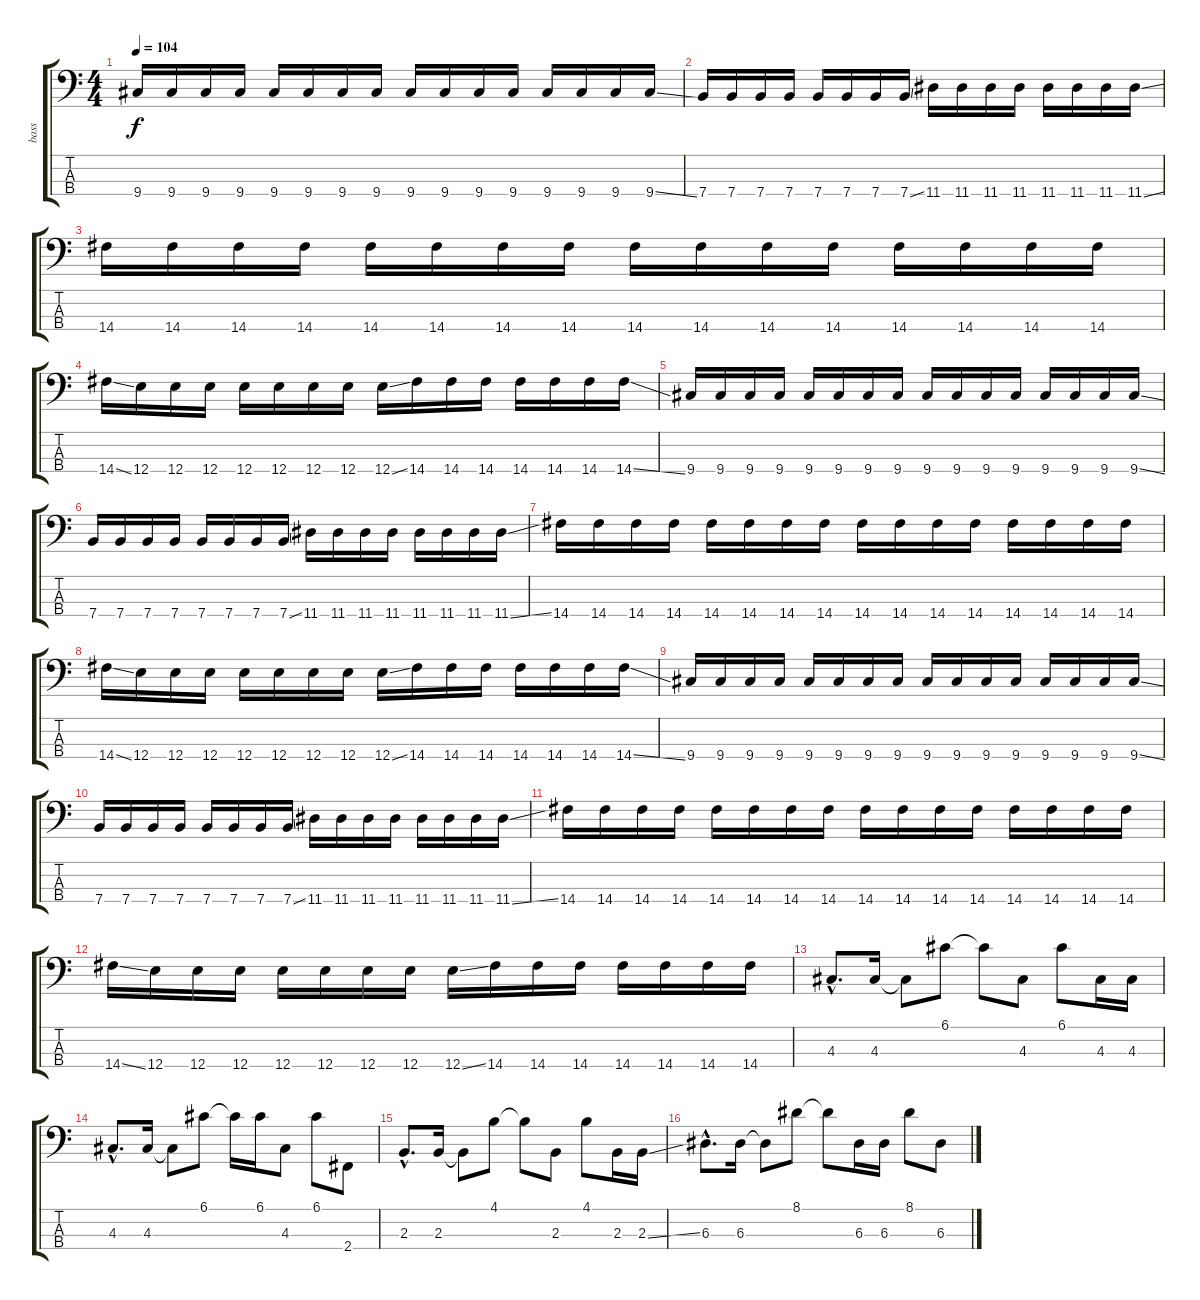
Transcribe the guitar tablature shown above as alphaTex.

\track ("bass" "bass") {instrument electricbasspick}
\staff {score tabs}
\tuning (G2 D2 A1 E1) {hide}
\ts (4 4)
\tempo 104
\clef f4
\ks c
9.4.16{dy f} 9.4.16 9.4.16 9.4.16 9.4.16 9.4.16 9.4.16 9.4.16 9.4.16 9.4.16 9.4.16 9.4.16 9.4.16 9.4.16 9.4.16 9.4{ss}.16 |
7.4.16 7.4.16 7.4.16 7.4.16 7.4.16 7.4.16 7.4.16 7.4{ss}.16 11.4.16 11.4.16 11.4.16 11.4.16 11.4.16 11.4.16 11.4.16 11.4{ss}.16 |
14.4.16 14.4.16 14.4.16 14.4.16 14.4.16 14.4.16 14.4.16 14.4.16 14.4.16 14.4.16 14.4.16 14.4.16 14.4.16 14.4.16 14.4.16 14.4.16 |
14.4{ss}.16 12.4.16 12.4.16 12.4.16 12.4.16 12.4.16 12.4.16 12.4.16 12.4{ss}.16 14.4.16 14.4.16 14.4.16 14.4.16 14.4.16 14.4.16 14.4{ss}.16 |
9.4.16 9.4.16 9.4.16 9.4.16 9.4.16 9.4.16 9.4.16 9.4.16 9.4.16 9.4.16 9.4.16 9.4.16 9.4.16 9.4.16 9.4.16 9.4{ss}.16 |
7.4.16 7.4.16 7.4.16 7.4.16 7.4.16 7.4.16 7.4.16 7.4{ss}.16 11.4.16 11.4.16 11.4.16 11.4.16 11.4.16 11.4.16 11.4.16 11.4{ss}.16 |
14.4.16 14.4.16 14.4.16 14.4.16 14.4.16 14.4.16 14.4.16 14.4.16 14.4.16 14.4.16 14.4.16 14.4.16 14.4.16 14.4.16 14.4.16 14.4.16 |
14.4{ss}.16 12.4.16 12.4.16 12.4.16 12.4.16 12.4.16 12.4.16 12.4.16 12.4{ss}.16 14.4.16 14.4.16 14.4.16 14.4.16 14.4.16 14.4.16 14.4{ss}.16 |
9.4.16 9.4.16 9.4.16 9.4.16 9.4.16 9.4.16 9.4.16 9.4.16 9.4.16 9.4.16 9.4.16 9.4.16 9.4.16 9.4.16 9.4.16 9.4{ss}.16 |
7.4.16 7.4.16 7.4.16 7.4.16 7.4.16 7.4.16 7.4.16 7.4{ss}.16 11.4.16 11.4.16 11.4.16 11.4.16 11.4.16 11.4.16 11.4.16 11.4{ss}.16 |
14.4.16 14.4.16 14.4.16 14.4.16 14.4.16 14.4.16 14.4.16 14.4.16 14.4.16 14.4.16 14.4.16 14.4.16 14.4.16 14.4.16 14.4.16 14.4.16 |
14.4{ss}.16 12.4.16 12.4.16 12.4.16 12.4.16 12.4.16 12.4.16 12.4.16 12.4{ss}.16 14.4.16 14.4.16 14.4.16 14.4.16 14.4.16 14.4.16 14.4.16 |
4.3{hac}.8{d} 4.3.16 4.3{t}.8 6.1.8 6.1{t}.8 4.3.8 6.1.8 4.3.16 4.3.16 |
4.3{hac}.8{d} 4.3.16 4.3{t}.8 6.1.8 6.1{t}.16 6.1.16 4.3.8 6.1.8 2.4.8 |
2.3{hac}.8{d} 2.3.16 2.3{t}.8 4.1.8 4.1{t}.8 2.3.8 4.1.8 2.3.16 2.3{ss}.16 |
6.3{hac}.8{d} 6.3.16 6.3{t}.8 8.1.8 8.1{t}.8 6.3.16 6.3.16 8.1.8 6.3.8
